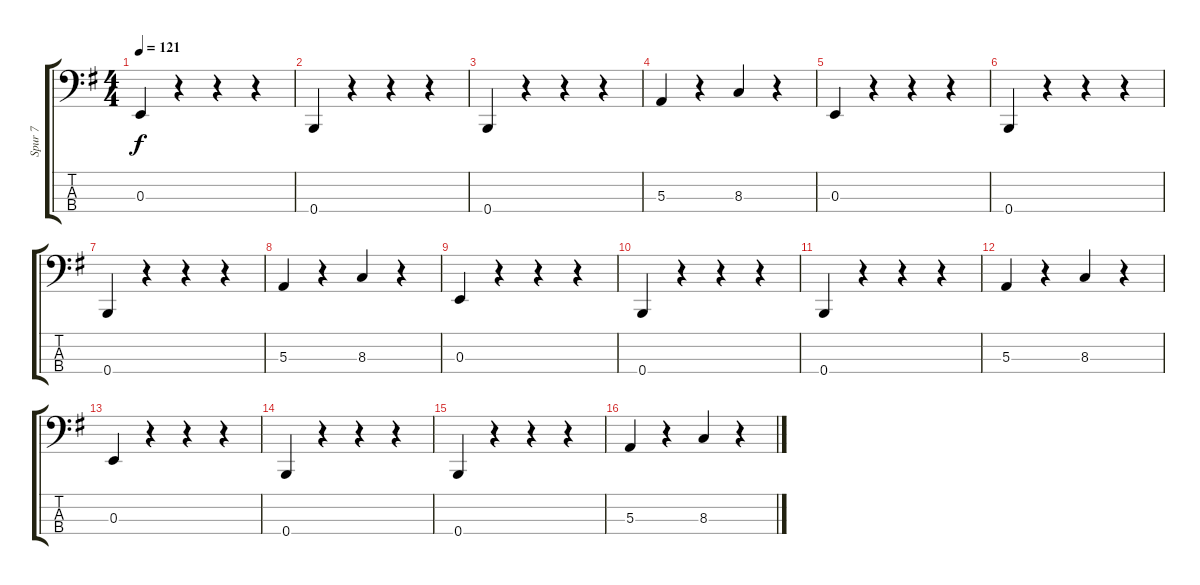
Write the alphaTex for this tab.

\track ("Spur 7" "Spur 7") {instrument electricbassfinger}
\staff {score tabs}
\tuning (D2 A1 E1 B0) {hide}
\ts (4 4)
\tempo 121
\clef f4
\ks g
0.3.4{dy f} r.4 r.4 r.4 |
0.4.4 r.4 r.4 r.4 |
0.4.4 r.4 r.4 r.4 |
5.3.4 r.4 8.3.4 r.4 |
0.3.4 r.4 r.4 r.4 |
0.4.4 r.4 r.4 r.4 |
0.4.4 r.4 r.4 r.4 |
5.3.4 r.4 8.3.4 r.4 |
0.3.4 r.4 r.4 r.4 |
0.4.4 r.4 r.4 r.4 |
0.4.4 r.4 r.4 r.4 |
5.3.4 r.4 8.3.4 r.4 |
0.3.4 r.4 r.4 r.4 |
0.4.4 r.4 r.4 r.4 |
0.4.4 r.4 r.4 r.4 |
5.3.4 r.4 8.3.4 r.4
